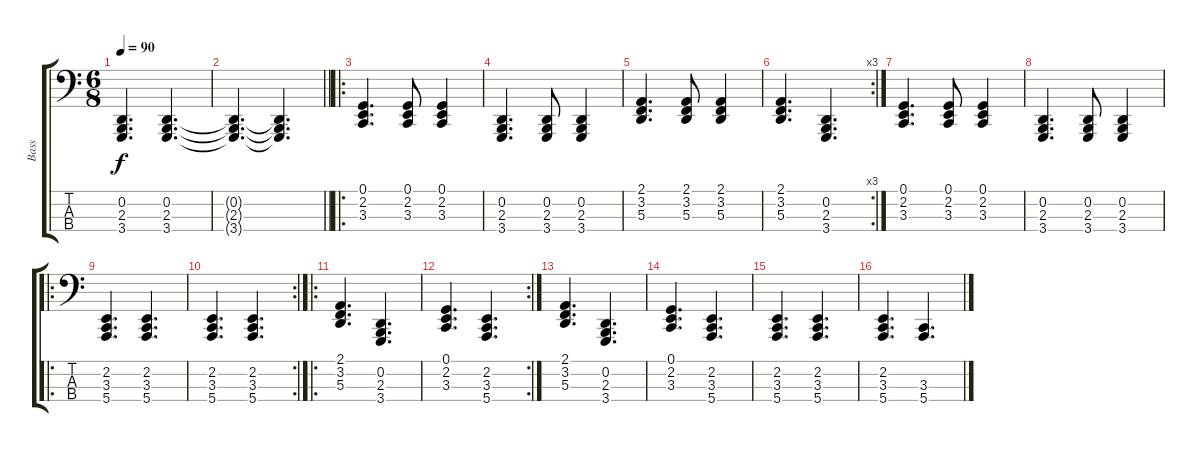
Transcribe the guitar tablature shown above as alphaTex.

\track ("Bass" "Bass") {instrument acousticgrandpiano}
\staff {score tabs}
\tuning (G2 D2 A1 E1) {hide}
\ts (6 8)
\tempo 90
\clef f4
\ks c
(0.2{t} 2.3{t} 3.4{t}).4{d dy f} (0.2 2.3 3.4).4{d} |
\barLineRight lightlight
(0.2{t} 2.3{t} 3.4{t}).4{d} (0.2{t} 2.3{t} 3.4{t}).4{d} |
\ro
(0.1 2.2 3.3).4{d} (0.1 2.2 3.3).8 (0.1 2.2 3.3).4 |
(0.2 2.3 3.4).4{d} (0.2 2.3 3.4).8 (0.2 2.3 3.4).4 |
(2.1 3.2 5.3).4{d} (2.1 3.2 5.3).8 (2.1 3.2 5.3).4 |
\rc 3
(2.1 3.2 5.3).4{d} (0.2 2.3 3.4).4{d} |
(0.1 2.2 3.3).4{d} (0.1 2.2 3.3).8 (0.1 2.2 3.3).4 |
(0.2 2.3 3.4).4{d} (0.2 2.3 3.4).8 (0.2 2.3 3.4).4 |
\ro
(2.2 3.3 5.4).4{d} (2.2 3.3 5.4).4{d} |
\rc 2
(2.2 3.3 5.4).4{d} (2.2 3.3 5.4).4{d} |
\ro
(2.1 3.2 5.3).4{d} (0.2 2.3 3.4).4{d} |
\rc 2
(0.1 2.2 3.3).4{d} (2.2 3.3 5.4).4{d} |
(2.1 3.2 5.3).4{d} (0.2 2.3 3.4).4{d} |
(0.1 2.2 3.3).4{d} (2.2 3.3 5.4).4{d} |
(2.2 3.3 5.4).4{d} (2.2 3.3 5.4).4{d} |
(2.2 3.3 5.4).4{d} (3.3 5.4).4{d}
